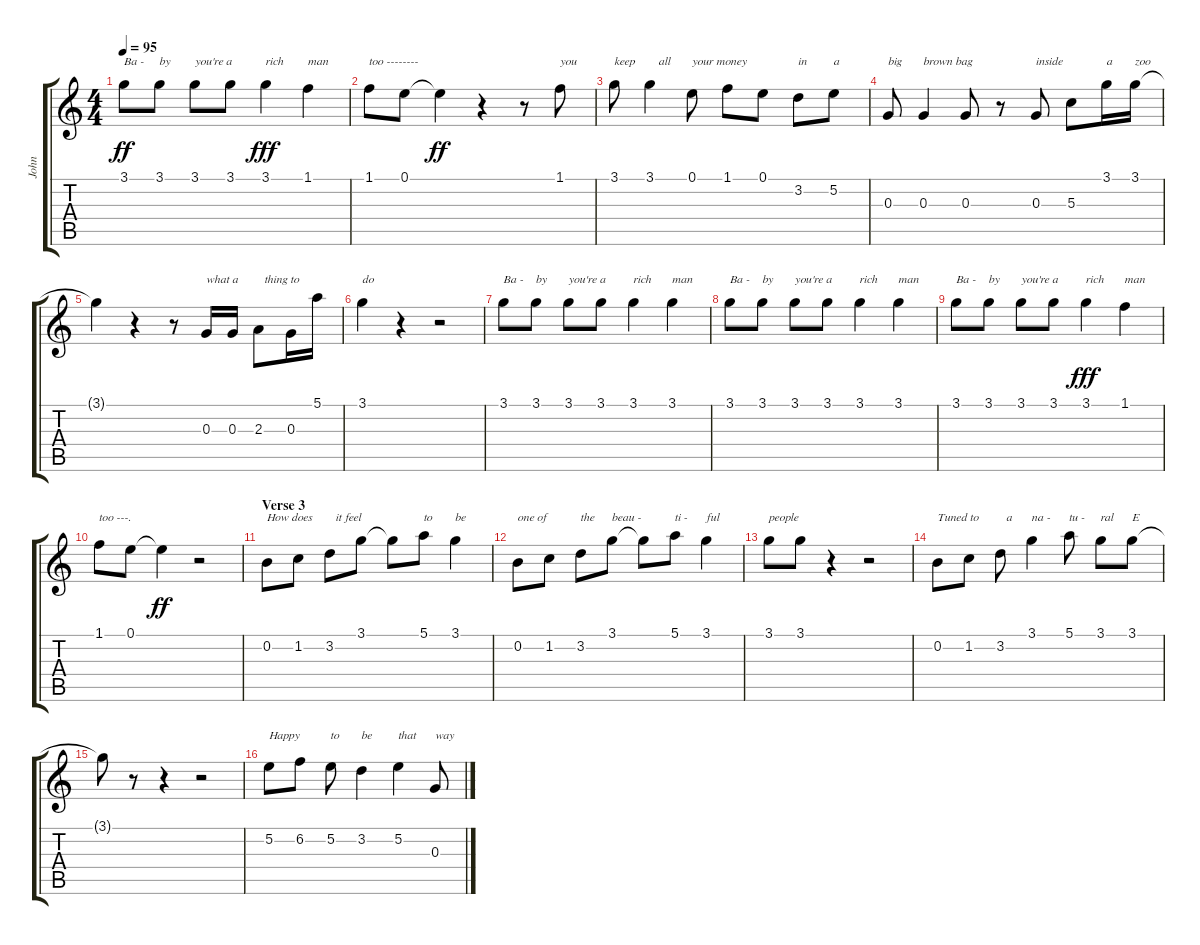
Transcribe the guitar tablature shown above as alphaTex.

\track ("John" "John") {instrument acousticguitarsteel}
\staff {score tabs}
\tuning (E4 B3 G3 D3 A2 E2) {hide}
\ts (4 4)
\tempo 95
\clef g2
\ks c
3.1.8{txt "Ba -" dy ff} 3.1.8{txt "by"} 3.1.8{txt "you're a"} 3.1.8 3.1.4{txt "rich" dy fff} 1.1.4{txt "man"} |
1.1.8{txt "too --------"} 0.1.8 0.1{t}.4{dy ff} r.4 r.8 1.1.8{txt "you"} |
3.1.8{txt "keep"} 3.1.4{txt "   all"} 0.1.8{txt "your money"} 1.1.8 0.1.8 3.2.8{txt "in"} 5.2.8{txt "a"} |
0.3.8{txt "big"} 0.3.4{txt "brown bag"} 0.3.8 r.8 0.3.8{txt "inside"} 5.3.8 3.1.16{txt "a"} 3.1.16{txt "zoo"} |
3.1{t}.4 r.4 r.8{txt " "} 0.3.16{txt "what a"} 0.3.16 2.3.8{txt "  thing to"} 0.3.16 5.1.16 |
3.1.4{txt "do"} r.4 r.2 |
3.1.8{txt "Ba -"} 3.1.8{txt "by"} 3.1.8{txt "you're a"} 3.1.8 3.1.4{txt "rich"} 3.1.4{txt "man"} |
3.1.8{txt "Ba -"} 3.1.8{txt "by"} 3.1.8{txt "you're a"} 3.1.8 3.1.4{txt "rich"} 3.1.4{txt "man"} |
3.1.8{txt "Ba -"} 3.1.8{txt "by"} 3.1.8{txt "you're a"} 3.1.8 3.1.4{txt "rich" dy fff} 1.1.4{txt "man"} |
1.1.8{txt "too ---."} 0.1.8 0.1{t}.4{dy ff} r.2 |
\section ("" "Verse 3")
0.2.8{txt "How does"} 1.2.8{txt " "} 3.2.8{txt "  it feel"} 3.1.8 3.1{t}.8 5.1.8{txt "to"} 3.1.4{txt "be"} |
0.2.8{txt "one of"} 1.2.8 3.2.8{txt "the"} 3.1.8{txt "beau -"} 3.1{t}.8 5.1.8{txt "ti -"} 3.1.4{txt "ful"} |
3.1.8{txt "people"} 3.1.8 r.4 r.2 |
0.2.8{txt "Tuned to"} 1.2.8{txt " "} 3.2.8{txt "  a"} 3.1.4{txt "na -"} 5.1.8{txt "tu -"} 3.1.8{txt "ral"} 3.1.8{txt "E"} |
3.1{t}.8 r.8 r.4 r.2 |
5.2.8{txt "Happy"} 6.2.8{txt " "} 5.2.8{txt "to"} 3.2.4{txt "be"} 5.2.4{txt "that"} 0.3.8{txt "way"}
